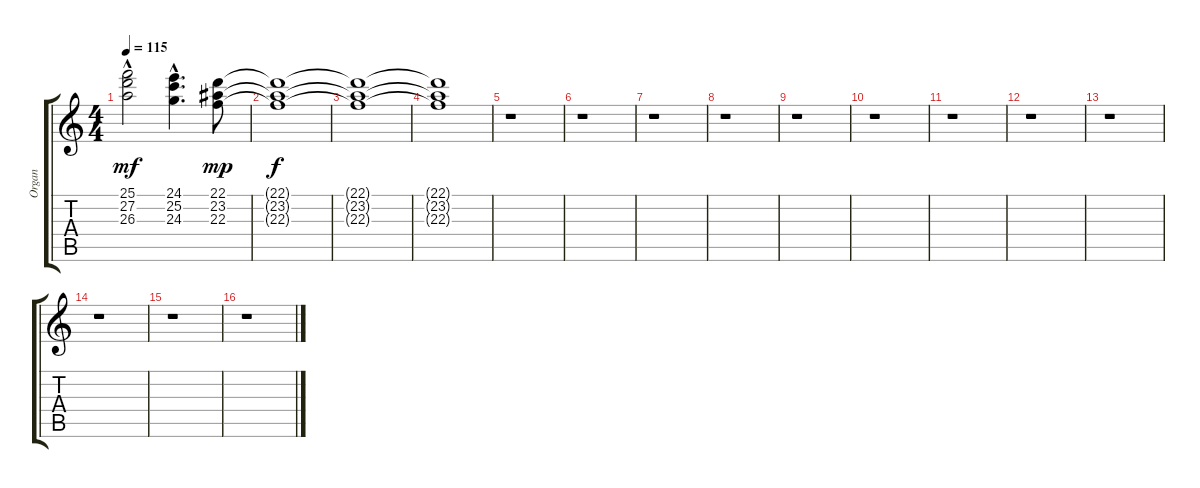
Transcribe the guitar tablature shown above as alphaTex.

\track ("Organ" "Organ") {instrument rockorgan}
\staff {score tabs}
\tuning (E4 B3 G3 D3 A2 E2) {hide}
\ts (4 4)
\tempo 115
\clef g2
\ks c
(25.1 27.2 26.3{hac}).2{dy mf} (24.1{hac} 25.2{hac} 24.3).4{d} (22.1 23.2 22.3).8{dy mp} |
(22.1{t} 23.2{t} 22.3{t}).1{dy f} |
(22.1{t} 23.2{t} 22.3{t}).1 |
(22.1{t} 23.2{t} 22.3{t}).1 |
r.1 |
r.1 |
r.1 |
r.1 |
r.1 |
r.1 |
r.1 |
r.1 |
r.1 |
r.1 |
r.1 |
r.1
